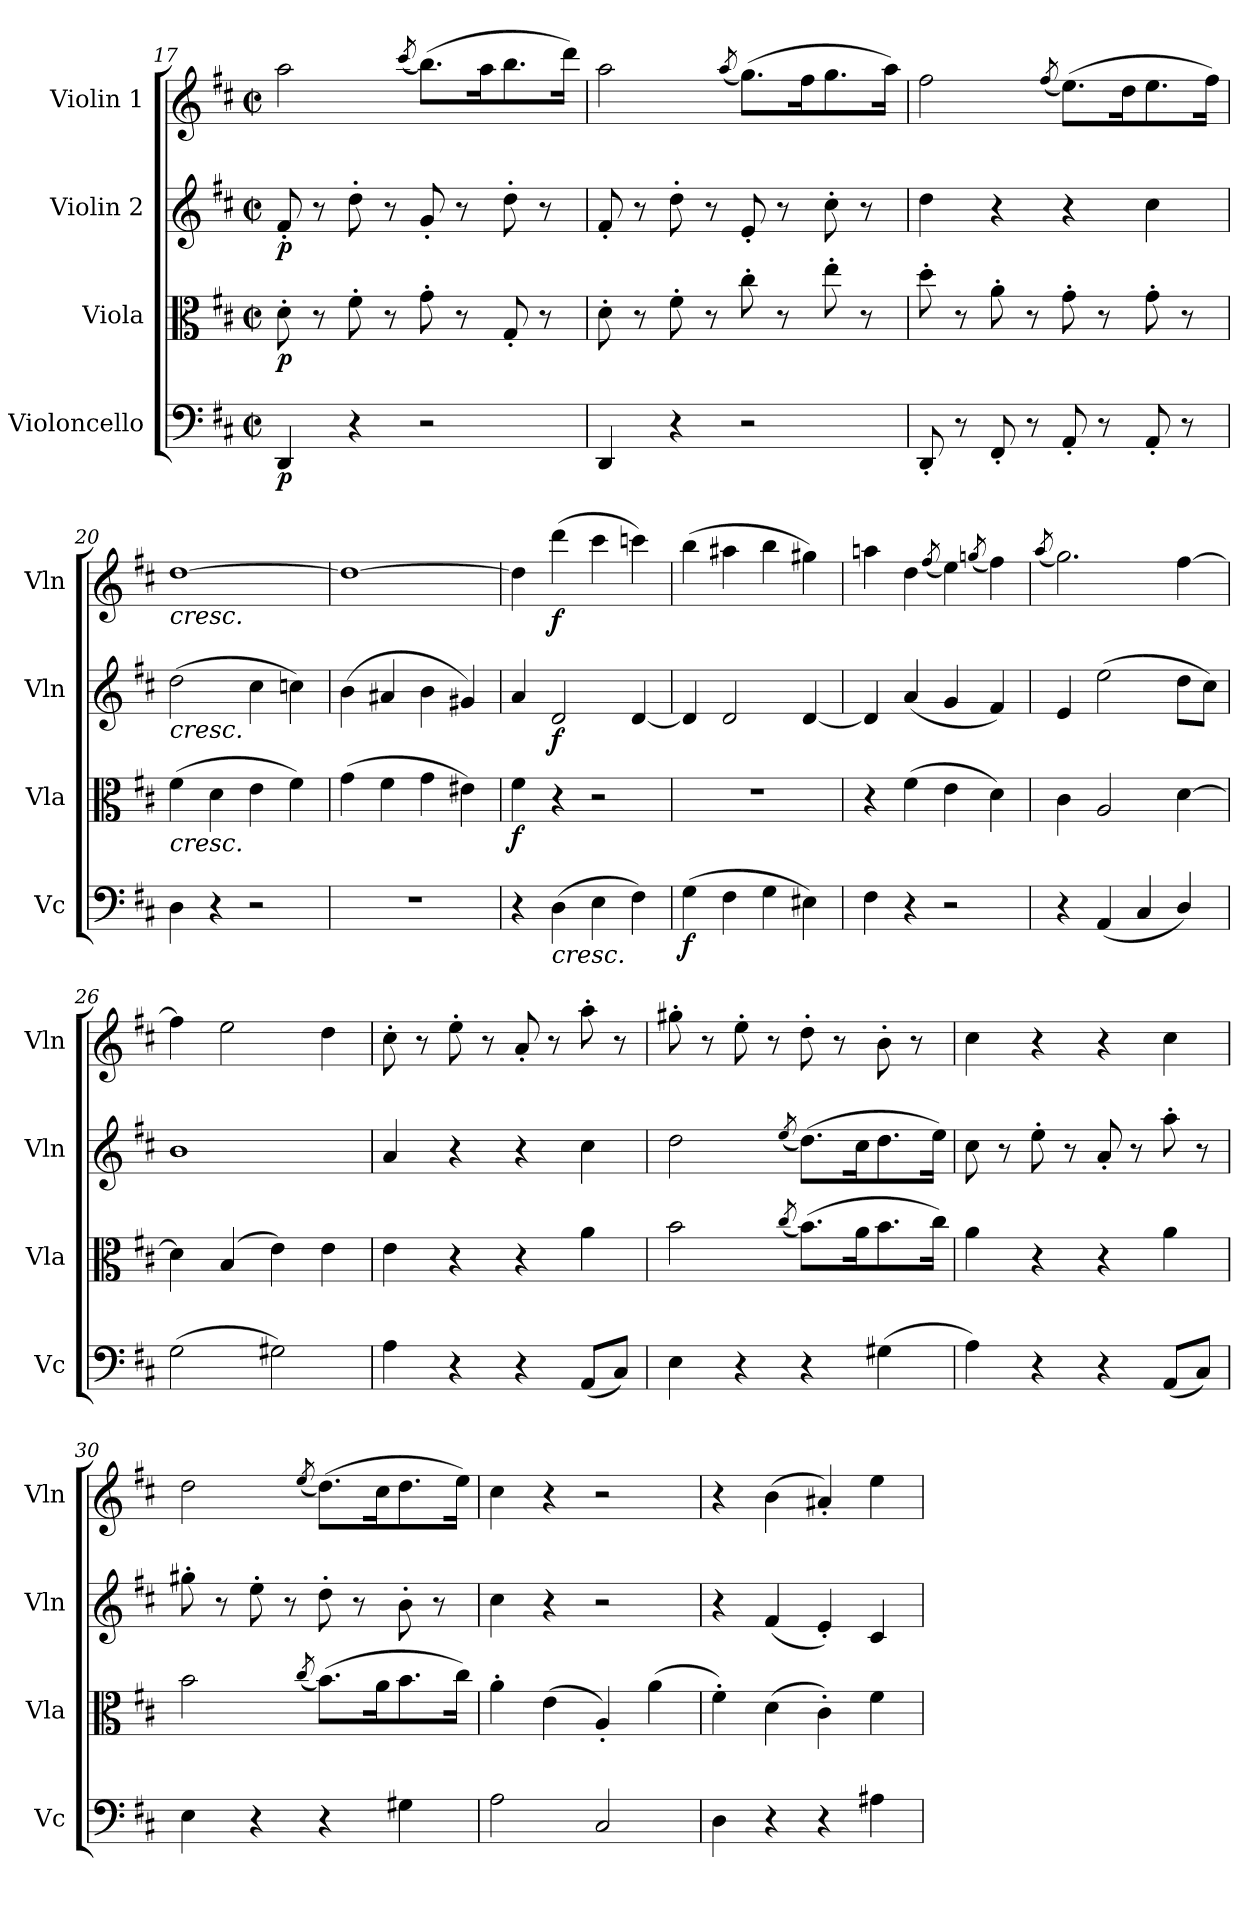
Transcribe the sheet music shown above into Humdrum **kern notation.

**kern	**dynam	**kern	**dynam	**kern	**dynam	**kern	**dynam
*part4	*part4	*part3	*part3	*part2	*part2	*part1	*part1
*staff4	*staff4	*staff3	*staff3	*staff2	*staff2	*staff1	*staff1
*I"Violoncello	*	*I"Viola	*	*I"Violin 2	*	*I"Violin 1	*
*I'Vc	*	*I'Vla	*	*I'Vln	*	*I'Vln	*
*clefF4	*	*clefC3	*	*clefG2	*	*clefG2	*
*k[f#c#]	*	*k[f#c#]	*	*k[f#c#]	*	*k[f#c#]	*
*M2/2	*	*M2/2	*	*M2/2	*	*M2/2	*
*met(c|)	*	*met(c|)	*	*met(c|)	*	*met(c|)	*
=17	=17	=17	=17	=17	=17	=17	=17
!	!LO:DY:b	!	!LO:DY:b	!	!LO:DY:b	!	!
4DD/	p	8d'\	p	8f#'/	p	2aa\	.
.	.	8r	.	8r	.	.	.
4r	.	8f#'\	.	8dd'\	.	.	.
.	.	8r	.	8r	.	.	.
.	.	.	.	.	.	(8qccc#/	.
2r	.	8g'\	.	8g'/	.	(8.bb\L)	.
.	.	8r	.	8r	.	.	.
.	.	.	.	.	.	16aa\K	.
.	.	8G'/	.	8dd'\	.	8.bb\	.
.	.	8r	.	8r	.	.	.
.	.	.	.	.	.	16ddd\Jk)	.
=18	=18	=18	=18	=18	=18	=18	=18
4DD/	.	8d'\	.	8f#'/	.	2aa\	.
.	.	8r	.	8r	.	.	.
4r	.	8f#'\	.	8dd'\	.	.	.
.	.	8r	.	8r	.	.	.
.	.	.	.	.	.	(8qaa/	.
2r	.	8cc#'\	.	8e'/	.	(8.gg\L)	.
.	.	8r	.	8r	.	.	.
.	.	.	.	.	.	16ff#\K	.
.	.	8ee'\	.	8cc#'\	.	8.gg\	.
.	.	8r	.	8r	.	.	.
.	.	.	.	.	.	16aa\Jk)	.
!!LO:LB:g=z
=19	=19	=19	=19	=19	=19	=19	=19
8DD'/	.	8dd'\	.	4dd\	.	2ff#\	.
8r	.	8r	.	.	.	.	.
8FF#'/	.	8a'\	.	4r	.	.	.
8r	.	8r	.	.	.	.	.
.	.	.	.	.	.	(8qff#/	.
8AA'/	.	8g'\	.	4r	.	(8.ee\L)	.
8r	.	8r	.	.	.	.	.
.	.	.	.	.	.	16dd\K	.
8AA'/	.	8g'\	.	4cc#\	.	8.ee\	.
8r	.	8r	.	.	.	.	.
.	.	.	.	.	.	16ff#\Jk)	.
!!LO:LB:g=z
=20	=20	=20	=20	=20	=20	=20	=20
!	!	!	!	!	!	!LO:TX:b:i:t=cresc.	!
!	!	!	!	!LO:TX:b:i:t=cresc.	!	!	!
!	!	!LO:TX:b:i:t=cresc.	!	!	!	!	!
4D\	.	(4f#\	.	(2dd\	.	[1dd	.
4r	.	4d\	.	.	.	.	.
2r	.	4e\	.	4cc#\	.	.	.
.	.	4f#\)	.	4ccn\)	.	.	.
=21	=21	=21	=21	=21	=21	=21	=21
1r	.	(4g\	.	(4b\	.	1dd_	.
.	.	4f#\	.	4a#X/	.	.	.
.	.	4g\	.	4b\	.	.	.
.	.	4e#X\)	.	4g#X/)	.	.	.
=22	=22	=22	=22	=22	=22	=22	=22
!	!	!	!LO:DY:b	!	!	!	!
4r	.	4f#\	f	4a/	.	4dd\]	.
!LO:TX:b:i:t=cresc.	!	!	!	!	!	!	!
!	!	!	!	!	!LO:DY:b	!	!LO:DY:b
(4D\	.	4r	.	2d/	f	(4ddd\	f
4E\	.	2r	.	.	.	4ccc#\	.
4F#\)	.	.	.	[4d/	.	4cccn\)	.
=23	=23	=23	=23	=23	=23	=23	=23
!	!LO:DY:b	!	!	!	!	!	!
(4G\	f	1r	.	4d/]	.	(4bb\	.
4F#\	.	.	.	2d/	.	4aa#X\	.
4G\	.	.	.	.	.	4bb\	.
4E#X\)	.	.	.	[4d/	.	4gg#X\)	.
=24	=24	=24	=24	=24	=24	=24	=24
4F#\	.	4r	.	4d/]	.	4aan\	.
4r	.	(4f#\	.	(4a/	.	4dd\	.
.	.	.	.	.	.	(8qff#/	.
2r	.	4e\	.	4g/	.	4ee\)	.
.	.	.	.	.	.	(8qggn/	.
.	.	4d\)	.	4f#/)	.	4ff#\)	.
=25	=25	=25	=25	=25	=25	=25	=25
.	.	.	.	.	.	(8qaa/	.
4r	.	4c#\	.	4e/	.	2.gg\)	.
(4AA/	.	2A/	.	(2ee\	.	.	.
4C#/	.	.	.	.	.	.	.
4D/)	.	[4d\	.	8dd\L	.	[4ff#\	.
.	.	.	.	8cc#\J)	.	.	.
!!LO:LB:g=z
=26	=26	=26	=26	=26	=26	=26	=26
(2G\	.	4d\]	.	1b	.	4ff#\]	.
.	.	(4B/	.	.	.	2ee\	.
2G#X\)	.	4e\)	.	.	.	.	.
.	.	4e\	.	.	.	4dd\	.
=27	=27	=27	=27	=27	=27	=27	=27
4A\	.	4e\	.	4a/	.	8cc#'\	.
.	.	.	.	.	.	8r	.
4r	.	4r	.	4r	.	8ee'\	.
.	.	.	.	.	.	8r	.
4r	.	4r	.	4r	.	8a'/	.
.	.	.	.	.	.	8r	.
(8AA/L	.	4a\	.	4cc#\	.	8aa'\	.
8C#/J)	.	.	.	.	.	8r	.
=28	=28	=28	=28	=28	=28	=28	=28
4E\	.	2b\	.	2dd\	.	8gg#X'\	.
.	.	.	.	.	.	8r	.
4r	.	.	.	.	.	8ee'\	.
.	.	.	.	.	.	8r	.
.	.	(8qcc#/	.	(8qee/	.	.	.
4r	.	(8.b\L)	.	(8.dd\L)	.	8dd'\	.
.	.	.	.	.	.	8r	.
.	.	16a\K	.	16cc#\K	.	.	.
(4G#X\	.	8.b\	.	8.dd\	.	8b'\	.
.	.	.	.	.	.	8r	.
.	.	16cc#\Jk)	.	16ee\Jk)	.	.	.
=29	=29	=29	=29	=29	=29	=29	=29
4A\)	.	4a\	.	8cc#\	.	4cc#\	.
.	.	.	.	8r	.	.	.
4r	.	4r	.	8ee'\	.	4r	.
.	.	.	.	8r	.	.	.
4r	.	4r	.	8a'/	.	4r	.
.	.	.	.	8r	.	.	.
(8AA/L	.	4a\	.	8aa'\	.	4cc#\	.
8C#/J)	.	.	.	8r	.	.	.
!!LO:PB:g=z
=30	=30	=30	=30	=30	=30	=30	=30
4E\	.	2b\	.	8gg#X'\	.	2dd\	.
.	.	.	.	8r	.	.	.
4r	.	.	.	8ee'\	.	.	.
.	.	.	.	8r	.	.	.
.	.	(8qcc#/	.	.	.	(8qee/	.
4r	.	(8.b\L)	.	8dd'\	.	(8.dd\L)	.
.	.	.	.	8r	.	.	.
.	.	16a\K	.	.	.	16cc#\K	.
4G#X\	.	8.b\	.	8b'\	.	8.dd\	.
.	.	.	.	8r	.	.	.
.	.	16cc#\Jk)	.	.	.	16ee\Jk)	.
!!LO:LB:g=z
=31	=31	=31	=31	=31	=31	=31	=31
2A\	.	4a'\	.	4cc#\	.	4cc#\	.
.	.	(4e\	.	4r	.	4r	.
2C#/	.	4A'/)	.	2r	.	2r	.
.	.	(4a\	.	.	.	.	.
=32	=32	=32	=32	=32	=32	=32	=32
4D\	.	4f#'\)	.	4r	.	4r	.
4r	.	(4d\	.	(4f#/	.	(4b\	.
4r	.	4c#'\)	.	4e'/)	.	4a#X'/)	.
4A#X\	.	4f#\	.	4c#/	.	4ee\	.
=	=	=	=	=	=	=	=
*-	*-	*-	*-	*-	*-	*-	*-
